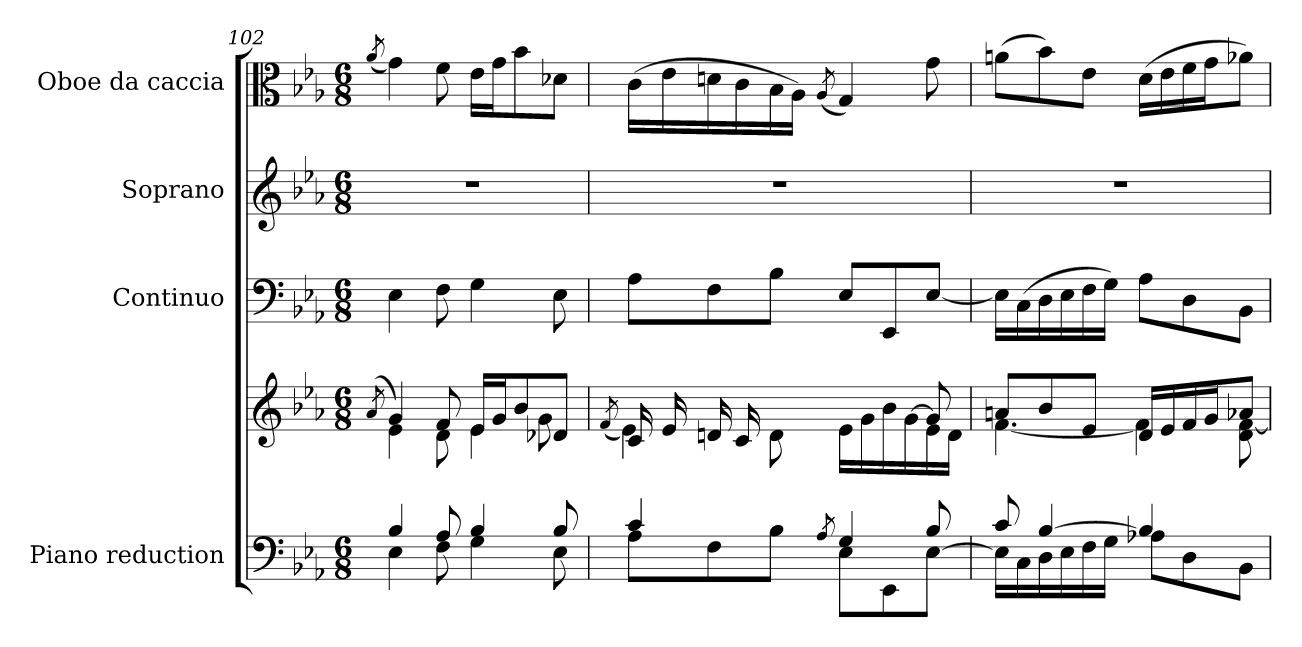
**kern	**kern	**kern	**kern	**kern
*part4	*part4	*part3	*part2	*part1
*staff5	*staff4	*staff3	*staff2	*staff1
*I"Piano reduction	*	*I"Continuo	*I"Soprano	*I"Oboe da caccia
*I'Pno	*	*	*	*I'Ob
!!LO:LB:g=z
*clefF4	*clefG2	*clefF4	*clefG2	*clefC3
*k[b-e-a-]	*k[b-e-a-]	*k[b-e-a-]	*k[b-e-a-]	*k[b-e-a-]
*M6/8	*M6/8	*M6/8	*M6/8	*M6/8
=102	=102	=102	=102	=102
.	(8qa-/	.	.	(8qa-/
*^	*^	*	*	*
4B-/	4E-\	4g/)	4e-\	4E-\	2.r	4g\)
8A-/	8F\	8f/	8d\	8F\	.	8f\
4B-/	4G\	16e-/LL	4e-\	4G\	.	16e-\LL
.	.	16g/J	.	.	.	16g\J
.	.	8b-/	.	.	.	8b-\
8B-/	8E-\	8d-X/J	8g\	8E-\	.	8d-X\J
*v	*v	*	*	*	*	*
=103	=103	=103	=103	=103	=103
.	.	(8qf/	.	.	.
*^	*	*	*	*	*
*	*^	*	*	*	*	*
4ryy	4c/	8A-\L	16c/LL	4e-\)	8A-\L	2.r	(16c\LL
.	.	.	16e-/	.	.	.	16e-\
.	.	8F\	16dn/	.	8F\	.	16dn\
.	.	.	16c/	.	.	.	16c\
16B-/	8ryy	8B-\J	8ryy	8d\	8B-\J	.	16B-\
16A-/JJ	.	.	.	.	.	.	16A-\JJ)
.	8qA-/	.	.	.	.	.	(8qA-/
4.ryy	4G/	8E-\L	4ryy	16e-\LL	8E-/L	.	4G/)
.	.	.	.	16g\	.	.	.
.	.	8EE-\	.	16b-\	8EE-/	.	.
.	.	.	.	[>16g\	.	.	.
.	8B-/	[8E-\J	8g/]	16e-\	[8E-/J	.	8g\
.	.	.	.	16d\JJ	.	.	.
*	*v	*v	*	*	*	*	*
=104	=104	=104	=104	=104	=104	=104
8c/	16E-\LL]	8an/L	[4.f\	16E-\LL]	2.r	(8an\L
.	16C\	.	.	(16C\	.	.
[4B-/	16D\	8b-/	.	16D\	.	8b-\)
.	16E-\	.	.	16E-\	.	.
.	16F\	8e-/J	.	16F\	.	8e-\J
.	16G\JJ	.	.	16G\JJ)	.	.
4B-/]	8A-X\L	16d/LL	4f\]	8A-\L	.	(16d\LL
.	.	16e-/	.	.	.	16e-\
.	8D\	16f/	.	8D\	.	16f\
.	.	16g/J	.	.	.	16g\J
8ryy	8BB-\J	8a-X/J	8d\ [8f\	8BB-\J	.	8a-X\J)
*v	*v	*	*	*	*	*
*	*v	*v	*	*	*
=	=	=	=	=
*-	*-	*-	*-	*-
